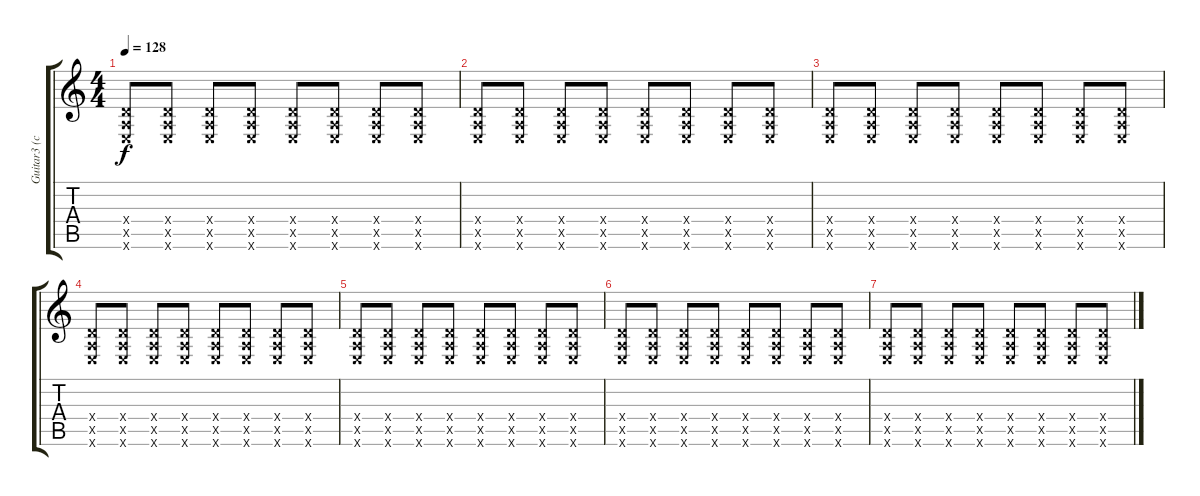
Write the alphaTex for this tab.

\track ("Guitar3 (clean)" "Guitar3 (c") {instrument electricguitarclean}
\staff {score tabs}
\tuning (E4 B3 G3 D3 A2 E2) {hide}
\ts (4 4)
\tempo 128
\clef g2
\ks c
(0.4{x} 0.5{x} 0.6{x}).8{dy f} (0.4{x} 0.5{x} 0.6{x}).8 (0.4{x} 0.5{x} 0.6{x}).8 (0.4{x} 0.5{x} 0.6{x}).8 (0.4{x} 0.5{x} 0.6{x}).8 (0.4{x} 0.5{x} 0.6{x}).8 (0.4{x} 0.5{x} 0.6{x}).8 (0.4{x} 0.5{x} 0.6{x}).8 |
(0.4{x} 0.5{x} 0.6{x}).8 (0.4{x} 0.5{x} 0.6{x}).8 (0.4{x} 0.5{x} 0.6{x}).8 (0.4{x} 0.5{x} 0.6{x}).8 (0.4{x} 0.5{x} 0.6{x}).8 (0.4{x} 0.5{x} 0.6{x}).8 (0.4{x} 0.5{x} 0.6{x}).8 (0.4{x} 0.5{x} 0.6{x}).8 |
(0.4{x} 0.5{x} 0.6{x}).8 (0.4{x} 0.5{x} 0.6{x}).8 (0.4{x} 0.5{x} 0.6{x}).8 (0.4{x} 0.5{x} 0.6{x}).8 (0.4{x} 0.5{x} 0.6{x}).8 (0.4{x} 0.5{x} 0.6{x}).8 (0.4{x} 0.5{x} 0.6{x}).8 (0.4{x} 0.5{x} 0.6{x}).8 |
(0.4{x} 0.5{x} 0.6{x}).8 (0.4{x} 0.5{x} 0.6{x}).8 (0.4{x} 0.5{x} 0.6{x}).8 (0.4{x} 0.5{x} 0.6{x}).8 (0.4{x} 0.5{x} 0.6{x}).8 (0.4{x} 0.5{x} 0.6{x}).8 (0.4{x} 0.5{x} 0.6{x}).8 (0.4{x} 0.5{x} 0.6{x}).8 |
(0.4{x} 0.5{x} 0.6{x}).8 (0.4{x} 0.5{x} 0.6{x}).8 (0.4{x} 0.5{x} 0.6{x}).8 (0.4{x} 0.5{x} 0.6{x}).8 (0.4{x} 0.5{x} 0.6{x}).8 (0.4{x} 0.5{x} 0.6{x}).8 (0.4{x} 0.5{x} 0.6{x}).8 (0.4{x} 0.5{x} 0.6{x}).8 |
(0.4{x} 0.5{x} 0.6{x}).8 (0.4{x} 0.5{x} 0.6{x}).8 (0.4{x} 0.5{x} 0.6{x}).8 (0.4{x} 0.5{x} 0.6{x}).8 (0.4{x} 0.5{x} 0.6{x}).8 (0.4{x} 0.5{x} 0.6{x}).8 (0.4{x} 0.5{x} 0.6{x}).8 (0.4{x} 0.5{x} 0.6{x}).8 |
(0.4{x} 0.5{x} 0.6{x}).8 (0.4{x} 0.5{x} 0.6{x}).8 (0.4{x} 0.5{x} 0.6{x}).8 (0.4{x} 0.5{x} 0.6{x}).8 (0.4{x} 0.5{x} 0.6{x}).8 (0.4{x} 0.5{x} 0.6{x}).8 (0.4{x} 0.5{x} 0.6{x}).8 (0.4{x} 0.5{x} 0.6{x}).8
